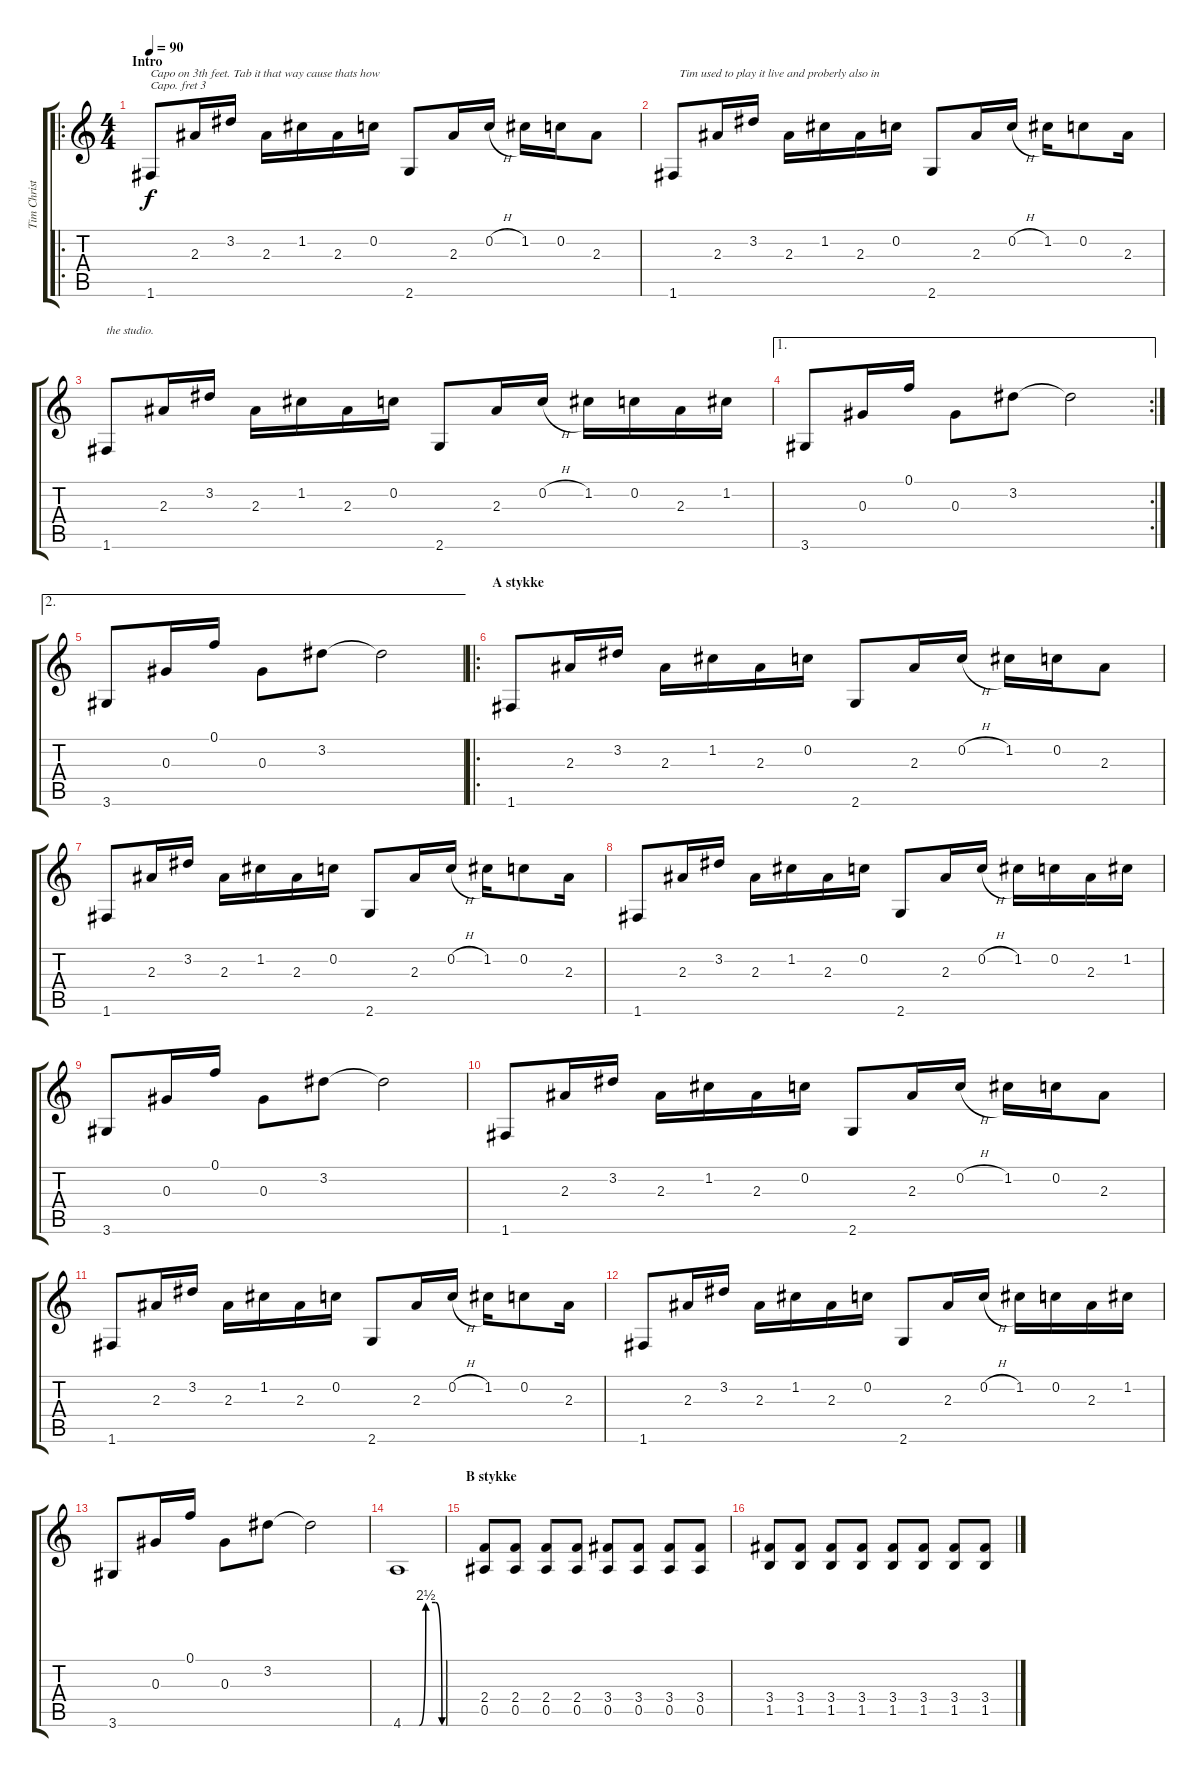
\track ("Tim Christensen (Guitar 1)" "Tim Christ") {instrument electricguitarclean}
\staff {score tabs}
\capo 3
\tuning (D4 A3 F3 C3 G2 D2) {hide}
\ro
\ts (4 4)
\section ("" "Intro")
\tempo 90
\clef g2
\ks c
1.6.8{txt "Capo on 3th feet. Tab it that way cause thats how" dy f instrument electricguitarclean} 2.3.16 3.2.16 2.3.16 1.2.16 2.3.16 0.2.16 2.6.8 2.3.16 0.2{h}.16 1.2.16 0.2.16 2.3.8 |
1.6.8{txt "  Tim used to play it live and proberly also in"} 2.3.16 3.2.16 2.3.16 1.2.16 2.3.16 0.2.16 2.6.8 2.3.16 0.2{h}.16 1.2.16 0.2.8 2.3.16 |
1.6.8{txt "the studio."} 2.3.16 3.2.16 2.3.16 1.2.16 2.3.16 0.2.16 2.6.8 2.3.16 0.2{h}.16 1.2.16 0.2.16 2.3.16 1.2.16 |
\ae 1
\rc 2
3.6.8 0.3.16 0.1.16 0.3.8 3.2.8 3.2{t}.2 |
\ae 2
3.6.8 0.3.16 0.1.16 0.3.8 3.2.8 3.2{t}.2 |
\ro
\section ("" "A stykke")
1.6.8 2.3.16 3.2.16 2.3.16 1.2.16 2.3.16 0.2.16 2.6.8 2.3.16 0.2{h}.16 1.2.16 0.2.16 2.3.8 |
1.6.8 2.3.16 3.2.16 2.3.16 1.2.16 2.3.16 0.2.16 2.6.8 2.3.16 0.2{h}.16 1.2.16 0.2.8 2.3.16 |
1.6.8 2.3.16 3.2.16 2.3.16 1.2.16 2.3.16 0.2.16 2.6.8 2.3.16 0.2{h}.16 1.2.16 0.2.16 2.3.16 1.2.16 |
3.6.8 0.3.16 0.1.16 0.3.8 3.2.8 3.2{t}.2 |
1.6.8 2.3.16 3.2.16 2.3.16 1.2.16 2.3.16 0.2.16 2.6.8 2.3.16 0.2{h}.16 1.2.16 0.2.16 2.3.8 |
1.6.8 2.3.16 3.2.16 2.3.16 1.2.16 2.3.16 0.2.16 2.6.8 2.3.16 0.2{h}.16 1.2.16 0.2.8 2.3.16 |
1.6.8 2.3.16 3.2.16 2.3.16 1.2.16 2.3.16 0.2.16 2.6.8 2.3.16 0.2{h}.16 1.2.16 0.2.16 2.3.16 1.2.16 |
3.6.8 0.3.16 0.1.16 0.3.8 3.2.8 3.2{t}.2 |
4.6{be (custom 0 0 25 0 35 10 50 10 60 0)}.1 |
\section ("" "B stykke")
(2.4 0.5).8 (2.4 0.5).8 (2.4 0.5).8 (2.4 0.5).8 (3.4 0.5).8 (3.4 0.5).8 (3.4 0.5).8 (3.4 0.5).8 |
(3.4 1.5).8 (3.4 1.5).8 (3.4 1.5).8 (3.4 1.5).8 (3.4 1.5).8 (3.4 1.5).8 (3.4 1.5).8 (3.4 1.5).8
